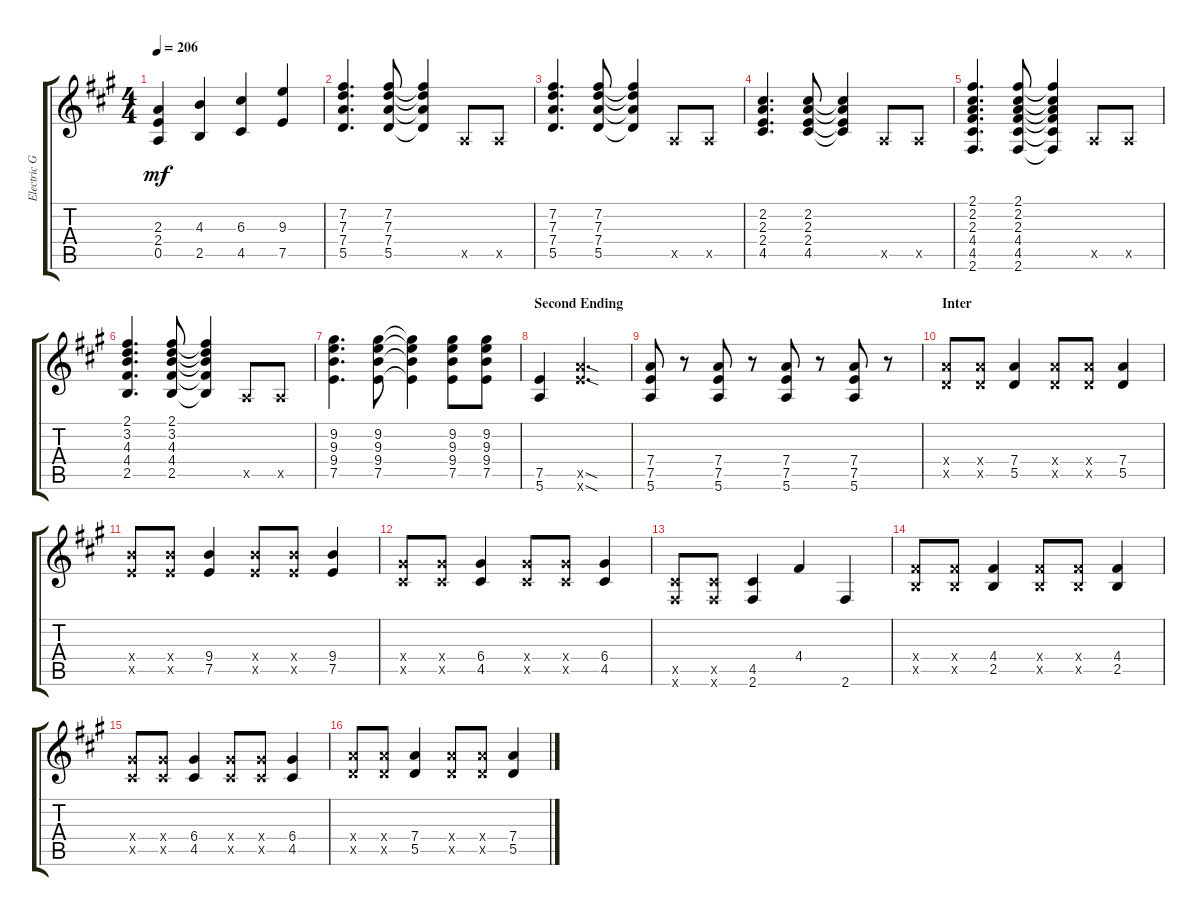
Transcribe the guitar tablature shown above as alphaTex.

\track ("Electric Guitar" "Electric G") {instrument distortionguitar}
\staff {score tabs}
\tuning (E4 B3 G3 D3 A2 E2) {hide}
\ts (4 4)
\tempo 206
\clef g2
\ks a
(2.3 2.4 0.5).4{dy mf} (4.3 2.5).4 (6.3 4.5).4 (9.3 7.5).4 |
(7.2 7.3 7.4 5.5).4{d} (7.2 7.3 7.4 5.5).8 (7.2{t} 7.3{t} 7.4{t} 5.5{t}).4 0.5{x}.8 0.5{x}.8 |
(7.2 7.3 7.4 5.5).4{d} (7.2 7.3 7.4 5.5).8 (7.2{t} 7.3{t} 7.4{t} 5.5{t}).4 0.5{x}.8 0.5{x}.8 |
(2.2 2.3 2.4 4.5).4{d} (2.2 2.3 2.4 4.5).8 (2.2{t} 2.3{t} 2.4{t} 4.5{t}).4 0.5{x}.8 0.5{x}.8 |
(2.1 2.2 2.3 4.4 4.5 2.6).4{d} (2.1 2.2 2.3 4.4 4.5 2.6).8 (2.1{t} 2.2{t} 2.3{t} 4.4{t} 4.5{t} 2.6{t}).4 0.5{x}.8 0.5{x}.8 |
(2.1 3.2 4.3 4.4 2.5).4{d} (2.1 3.2 4.3 4.4 2.5).8 (2.1{t} 3.2{t} 4.3{t} 4.4{t} 2.5{t}).4 0.5{x}.8 0.5{x}.8 |
(9.2 9.3 9.4 7.5).4{d} (9.2 9.3 9.4 7.5).8 (9.2{t} 9.3{t} 9.4{t} 7.5{t}).4 (9.2 9.3 9.4 7.5).8 (9.2 9.3 9.4 7.5).8 |
\section ("" "Second Ending")
(7.5 5.6).4 (12.5{sod x} 12.6{sod x}).2{d} |
(7.4 7.5 5.6).8 r.8 (7.4 7.5 5.6).8 r.8 (7.4 7.5 5.6).8 r.8 (7.4 7.5 5.6).8 r.8 |
\section ("" "Inter")
(7.4{x} 5.5{x}).8 (7.4{x} 5.5{x}).8 (7.4 5.5).4 (7.4{x} 5.5{x}).8 (7.4{x} 5.5{x}).8 (7.4 5.5).4 |
(9.4{x} 7.5{x}).8 (9.4{x} 7.5{x}).8 (9.4 7.5).4 (9.4{x} 7.5{x}).8 (9.4{x} 7.5{x}).8 (9.4 7.5).4 |
(6.4{x} 4.5{x}).8 (6.4{x} 4.5{x}).8 (6.4 4.5).4 (6.4{x} 4.5{x}).8 (6.4{x} 4.5{x}).8 (6.4 4.5).4 |
(4.5{x} 2.6{x}).8 (4.5{x} 2.6{x}).8 (4.5 2.6).4 4.4.4 2.6.4 |
(4.4{x} 2.5{x}).8 (4.4{x} 2.5{x}).8 (4.4 2.5).4 (4.4{x} 2.5{x}).8 (4.4{x} 2.5{x}).8 (4.4 2.5).4 |
(6.4{x} 4.5{x}).8 (6.4{x} 4.5{x}).8 (6.4 4.5).4 (6.4{x} 4.5{x}).8 (6.4{x} 4.5{x}).8 (6.4 4.5).4 |
(7.4{x} 5.5{x}).8 (7.4{x} 5.5{x}).8 (7.4 5.5).4 (7.4{x} 5.5{x}).8 (7.4{x} 5.5{x}).8 (7.4 5.5).4
